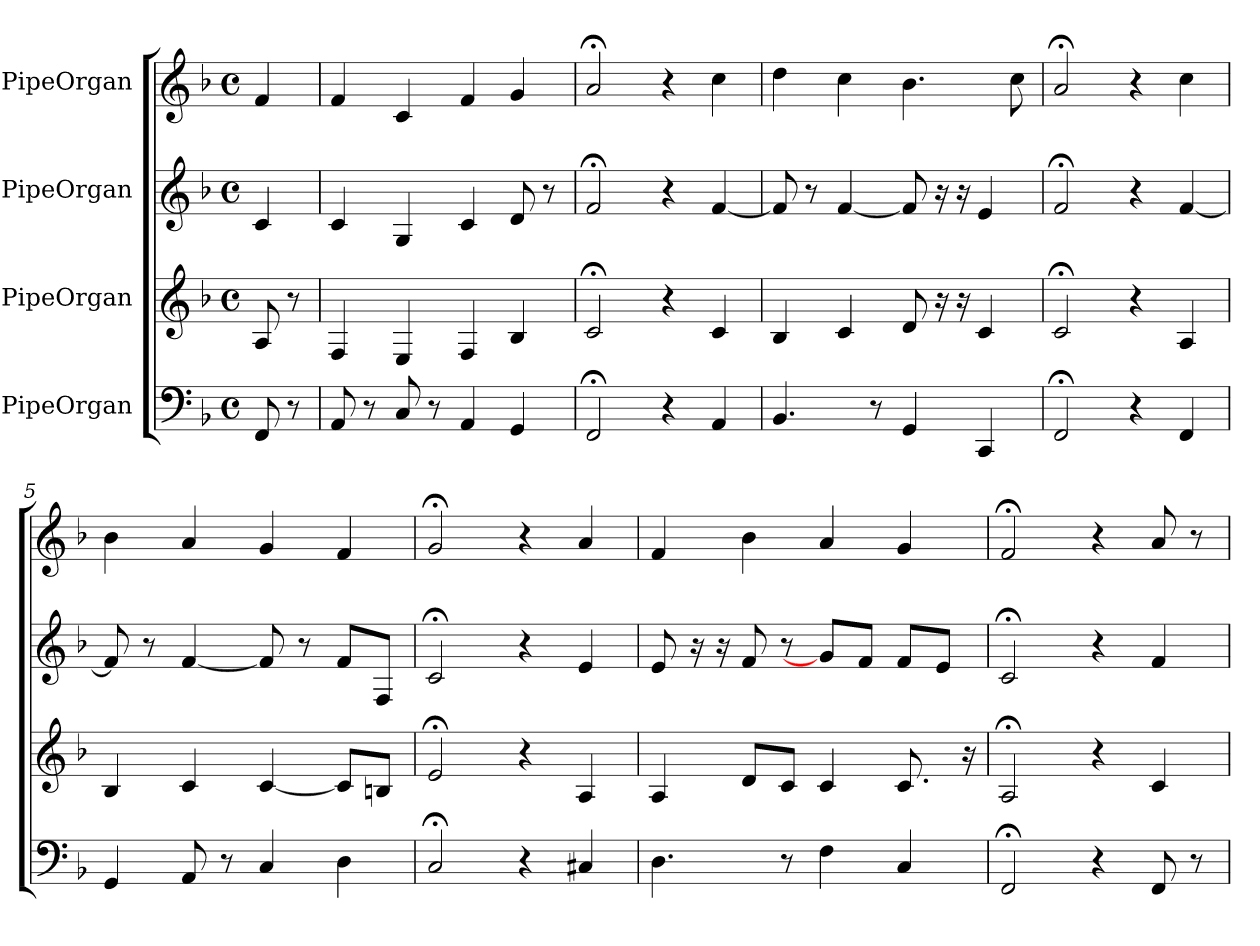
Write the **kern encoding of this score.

**kern	**kern	**kern	**kern
*part4	*part3	*part2	*part1
*staff4	*staff3	*staff2	*staff1
*I"PipeOrgan	*I"PipeOrgan	*I"PipeOrgan	*I"PipeOrgan
*k[b-]	*k[b-]	*k[b-]	*k[b-]
*F:	*F:	*F:	*F:
*M4/4	*M4/4	*M4/4	*M4/4
*met(c)	*met(c)	*met(c)	*met(c)
*MM60	*MM60	*MM60	*MM60
=	=	=	=
8FF	8A	4c	4f
8r	8r	.	.
=1	=1	=1	=1
8AA	4F	4c	4f
8r	.	.	.
8C	4E	4G	4c
8r	.	.	.
4AA	4F	4c	4f
4GG	4B-	8d	4g
.	.	8r	.
=2	=2	=2	=2
2FF;<	2c;<	2f;<	2a;<
4r	4r	4r	4r
4AA	4c	[4f	4cc
=3	=3	=3	=3
4.BB-	4B-	8f]	4dd
.	.	8r	.
.	4c	[4f	4cc
8r	.	.	.
4GG	8d	8f]	4.b-
.	16r	16r	.
.	16r	16r	.
4CC	4c	4e	.
.	.	.	8cc
=4	=4	=4	=4
2FF;<	2c;<	2f;<	2a;<
4r	4r	4r	4r
4FF	4A	[4f	4cc
=5	=5	=5	=5
4GG	4B-	8f]	4b-
.	.	8r	.
8AA	4c	[4f	4a
8r	.	.	.
4C	[4c	8f]	4g
.	.	8r	.
4D	8cL]	8fL	4f
.	8BnJ	8FJ	.
=6	=6	=6	=6
2C;<	2e;<	2c;<	2g;<
4r	4r	4r	4r
4C#X	4A	4e	4a
=7	=7	=7	=7
4.D	4A	8e	4f
.	.	16r	.
.	.	16r	.
.	8dL	8f	4b-
8r	8cJ	8r	.
4F	4c	8gL]	4a
.	.	8fJ	.
4C	8.c	8fL	4g
.	.	8eJ	.
.	16r	.	.
=8	=8	=8	=8
2FF;<	2A;<	2c;<	2f;<
4r	4r	4r	4r
8FF	4c	4f	8a
8r	.	.	8r
=	=	=	=
*-	*-	*-	*-
